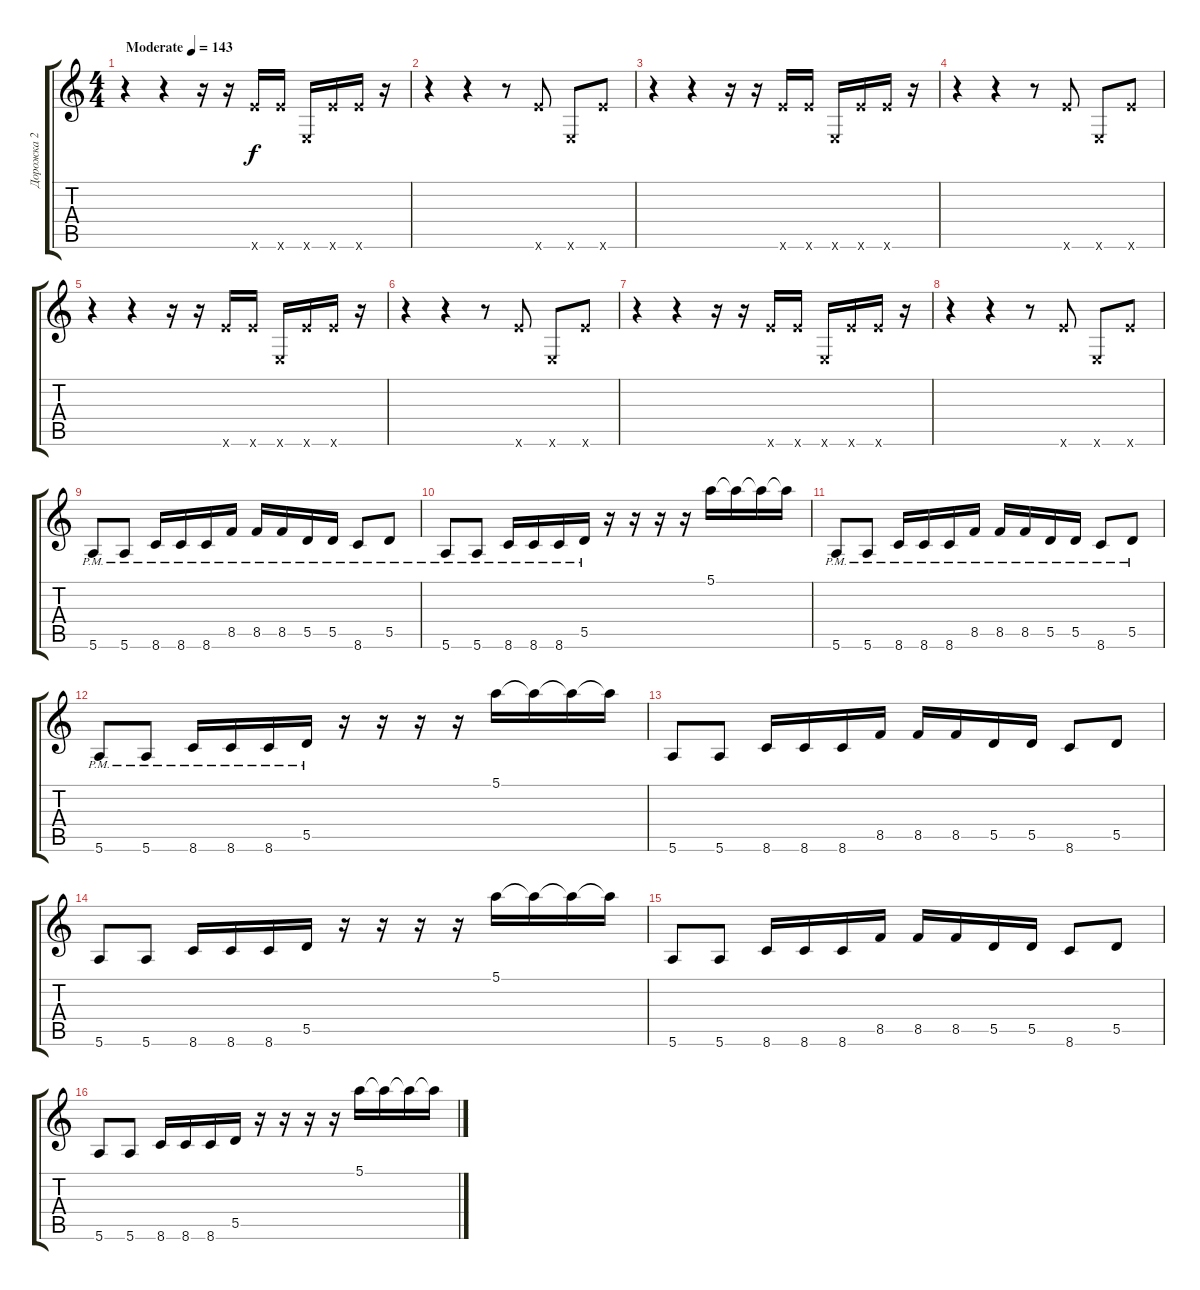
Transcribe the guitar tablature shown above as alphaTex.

\track ("Дорожка 2" "Дорожка 2") {instrument overdrivenguitar}
\staff {score tabs}
\tuning (E4 B3 G3 D3 A2 E2) {hide}
\ts (4 4)
\tempo (143 "Moderate")
\clef g2
\ks c
r.4{dy f instrument overdrivenguitar} r.4 r.16 r.16 12.6{x}.16 12.6{x}.16 0.6{x}.16 12.6{x}.16 12.6{x}.16 r.16 |
r.4 r.4 r.8 12.6{x}.8 0.6{x}.8 12.6{x}.8 |
r.4 r.4 r.16 r.16 12.6{x}.16 12.6{x}.16 0.6{x}.16 12.6{x}.16 12.6{x}.16 r.16 |
r.4 r.4 r.8 12.6{x}.8 0.6{x}.8 12.6{x}.8 |
r.4 r.4 r.16 r.16 12.6{x}.16 12.6{x}.16 0.6{x}.16 12.6{x}.16 12.6{x}.16 r.16 |
r.4 r.4 r.8 12.6{x}.8 0.6{x}.8 12.6{x}.8 |
r.4 r.4 r.16 r.16 12.6{x}.16 12.6{x}.16 0.6{x}.16 12.6{x}.16 12.6{x}.16 r.16 |
r.4 r.4 r.8 12.6{x}.8 0.6{x}.8 12.6{x}.8 |
5.6{pm}.8 5.6{pm}.8 8.6{pm}.16 8.6{pm}.16 8.6{pm}.16 8.5{pm}.16 8.5{pm}.16 8.5{pm}.16 5.5{pm}.16 5.5{pm}.16 8.6{pm}.8 5.5{pm}.8 |
5.6{pm}.8 5.6{pm}.8 8.6{pm}.16 8.6{pm}.16 8.6{pm}.16 5.5{pm}.16 r.16 r.16 r.16 r.16 5.1.16 5.1{t}.16 5.1{t}.16 5.1{t}.16 |
5.6{pm}.8 5.6{pm}.8 8.6{pm}.16 8.6{pm}.16 8.6{pm}.16 8.5{pm}.16 8.5{pm}.16 8.5{pm}.16 5.5{pm}.16 5.5{pm}.16 8.6{pm}.8 5.5{pm}.8 |
5.6{pm}.8 5.6{pm}.8 8.6{pm}.16 8.6{pm}.16 8.6{pm}.16 5.5{pm}.16 r.16 r.16 r.16 r.16 5.1.16 5.1{t}.16 5.1{t}.16 5.1{t}.16 |
5.6.8 5.6.8 8.6.16 8.6.16 8.6.16 8.5.16 8.5.16 8.5.16 5.5.16 5.5.16 8.6.8 5.5.8 |
5.6.8 5.6.8 8.6.16 8.6.16 8.6.16 5.5.16 r.16 r.16 r.16 r.16 5.1.16 5.1{t}.16 5.1{t}.16 5.1{t}.16 |
5.6.8 5.6.8 8.6.16 8.6.16 8.6.16 8.5.16 8.5.16 8.5.16 5.5.16 5.5.16 8.6.8 5.5.8 |
5.6.8 5.6.8 8.6.16 8.6.16 8.6.16 5.5.16 r.16 r.16 r.16 r.16 5.1.16 5.1{t}.16 5.1{t}.16 5.1{t}.16
